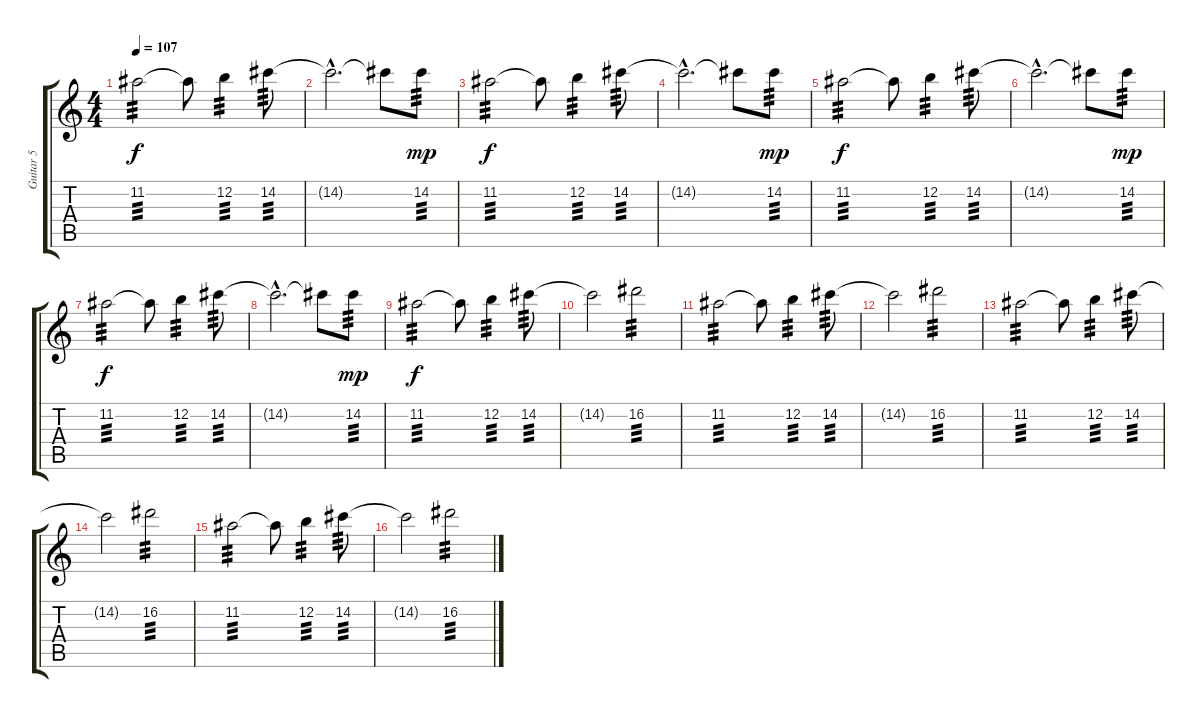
\track ("Guitar 5" "Guitar 5") {instrument overdrivenguitar}
\staff {score tabs}
\tuning (E4 B3 G3 D3 A2 E2) {hide}
\ts (4 4)
\tempo 107
\clef g2
\ks c
11.2.2{tp 3 dy f} 11.2{t}.8 12.2.4{tp 3} 14.2.8{tp 3} |
14.2{hac t}.2{d} 14.2{t}.8 14.2.8{tp 3 dy mp} |
11.2.2{tp 3 dy f} 11.2{t}.8 12.2.4{tp 3} 14.2.8{tp 3} |
14.2{hac t}.2{d} 14.2{t}.8 14.2.8{tp 3 dy mp} |
11.2.2{tp 3 dy f} 11.2{t}.8 12.2.4{tp 3} 14.2.8{tp 3} |
14.2{hac t}.2{d} 14.2{t}.8 14.2.8{tp 3 dy mp} |
11.2.2{tp 3 dy f} 11.2{t}.8 12.2.4{tp 3} 14.2.8{tp 3} |
14.2{hac t}.2{d} 14.2{t}.8 14.2.8{tp 3 dy mp} |
11.2.2{tp 3 dy f} 11.2{t}.8 12.2.4{tp 3} 14.2.8{tp 3} |
14.2{t}.2 16.2.2{tp 3} |
11.2.2{tp 3} 11.2{t}.8 12.2.4{tp 3} 14.2.8{tp 3} |
14.2{t}.2 16.2.2{tp 3} |
11.2.2{tp 3} 11.2{t}.8 12.2.4{tp 3} 14.2.8{tp 3} |
14.2{t}.2 16.2.2{tp 3} |
11.2.2{tp 3} 11.2{t}.8 12.2.4{tp 3} 14.2.8{tp 3} |
14.2{t}.2 16.2.2{tp 3}
